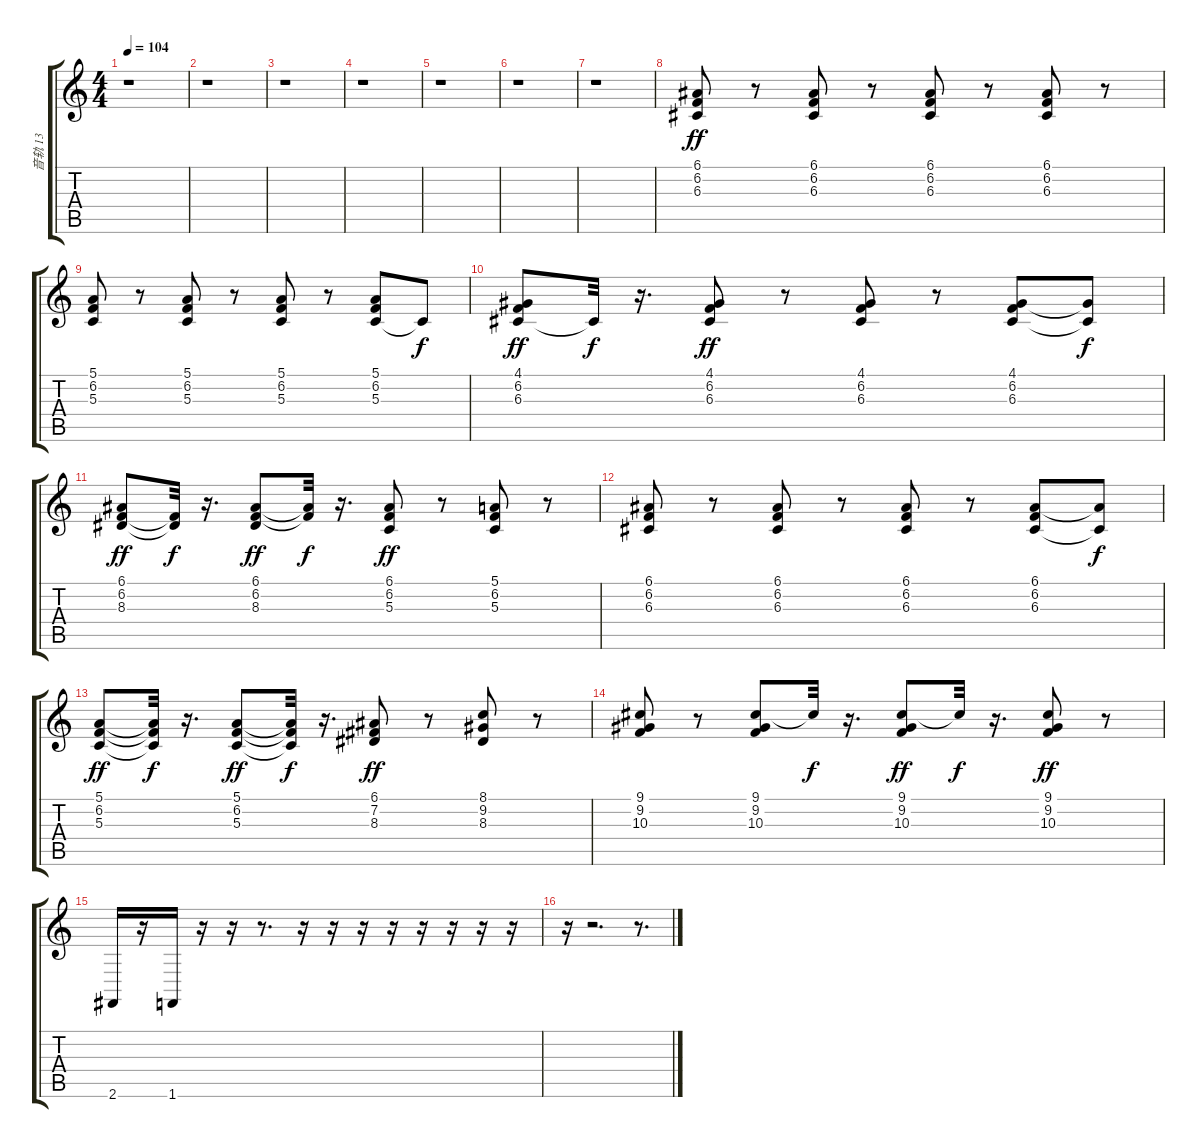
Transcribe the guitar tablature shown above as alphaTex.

\track ("音轨 13" "音轨 13") {instrument brightacousticpiano}
\staff {score tabs}
\tuning (E4 B3 G3 D3 A2 E2) {hide}
\ts (4 4)
\tempo 104
\clef g2
\ks c
r.1{dy fff} |
r.1 |
r.1 |
r.1 |
r.1 |
r.1 |
r.1 |
(6.1 6.2 6.3).8{dy ff} r.8 (6.1 6.2 6.3).8 r.8 (6.1 6.2 6.3).8 r.8 (6.1 6.2 6.3).8 r.8 |
(5.1 6.2 5.3).8 r.8 (5.1 6.2 5.3).8 r.8 (5.1 6.2 5.3).8 r.8 (5.1 6.2 5.3).8 5.3{t}.8{dy f} |
(4.1 6.2 6.3).8{dy ff} 6.3{t}.32{dy f} r.16{d} (4.1 6.2 6.3).8{dy ff} r.8 (4.1 6.2 6.3).8 r.8 (4.1 6.2 6.3).8 (4.1{t} 6.3{t}).8{dy f} |
(6.1 6.2 8.3).8{dy ff} (6.2{t} 8.3{t}).32{dy f} r.16{d} (6.1 6.2 8.3).8{dy ff} (6.1{t} 6.2{t}).32{dy f} r.16{d} (6.1 6.2 5.3).8{dy ff} r.8 (5.1 6.2 5.3).8 r.8 |
(6.1 6.2 6.3).8 r.8 (6.1 6.2 6.3).8 r.8 (6.1 6.2 6.3).8 r.8 (6.1 6.2 6.3).8 (6.1{t} 6.3{t}).8{dy f} |
(5.1 6.2 5.3).8{dy ff} (5.1{t} 6.2{t} 5.3{t}).32{dy f} r.16{d} (5.1 6.2 5.3).8{dy ff} (5.1{t} 6.2{t} 5.3{t}).32{dy f} r.16{d} (6.1 7.2 8.3).8{dy ff} r.8 (8.1 9.2 8.3).8 r.8 |
(9.1 9.2 10.3).8 r.8 (9.1 9.2 10.3).8 9.1{t}.32{dy f} r.16{d} (9.1 9.2 10.3).8{dy ff} 9.1{t}.32{dy f} r.16{d} (9.1 9.2 10.3).8{dy ff} r.8 |
2.6.16 r.16 1.6.16 r.16 r.16 r.8{d} r.16 r.16 r.16 r.16 r.16 r.16 r.16 r.16 |
r.16 r.2{d} r.8{d}
